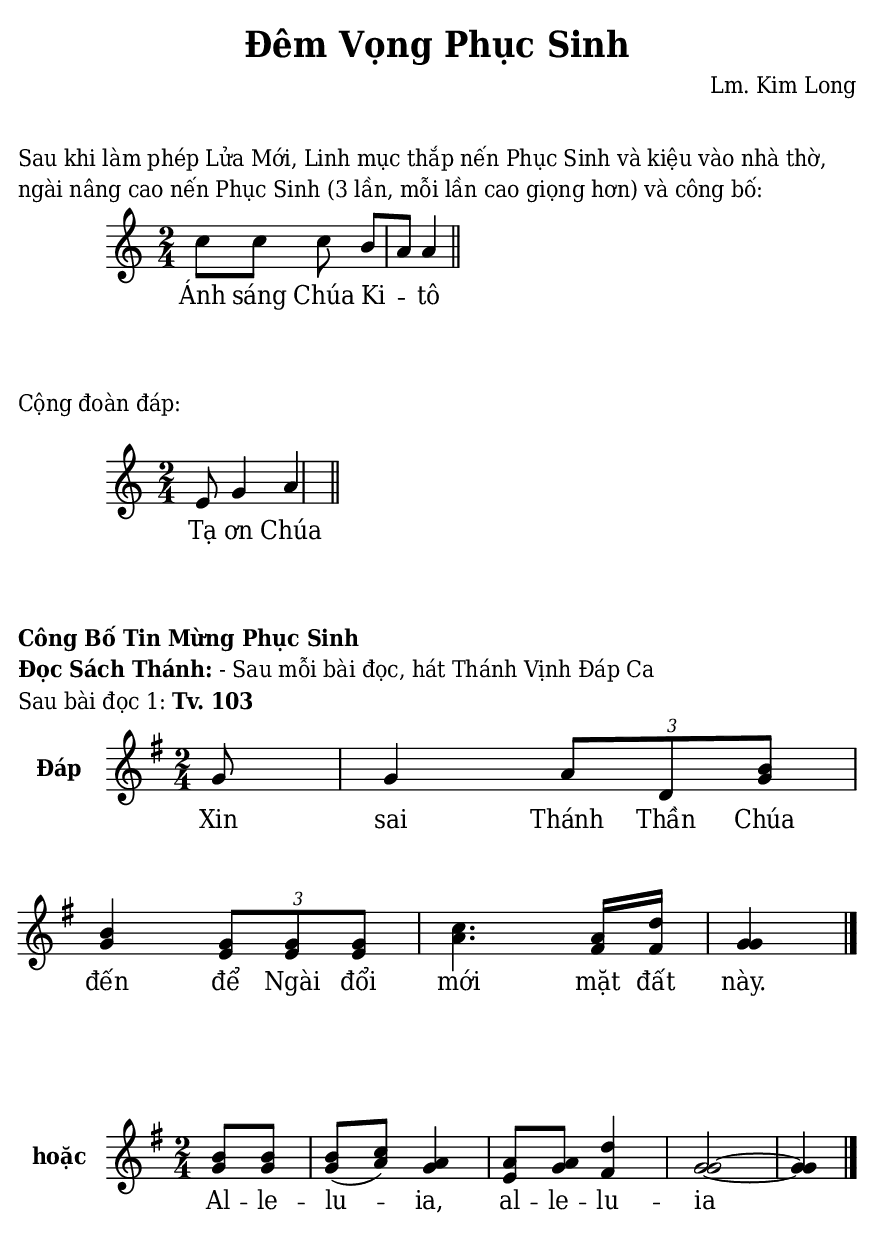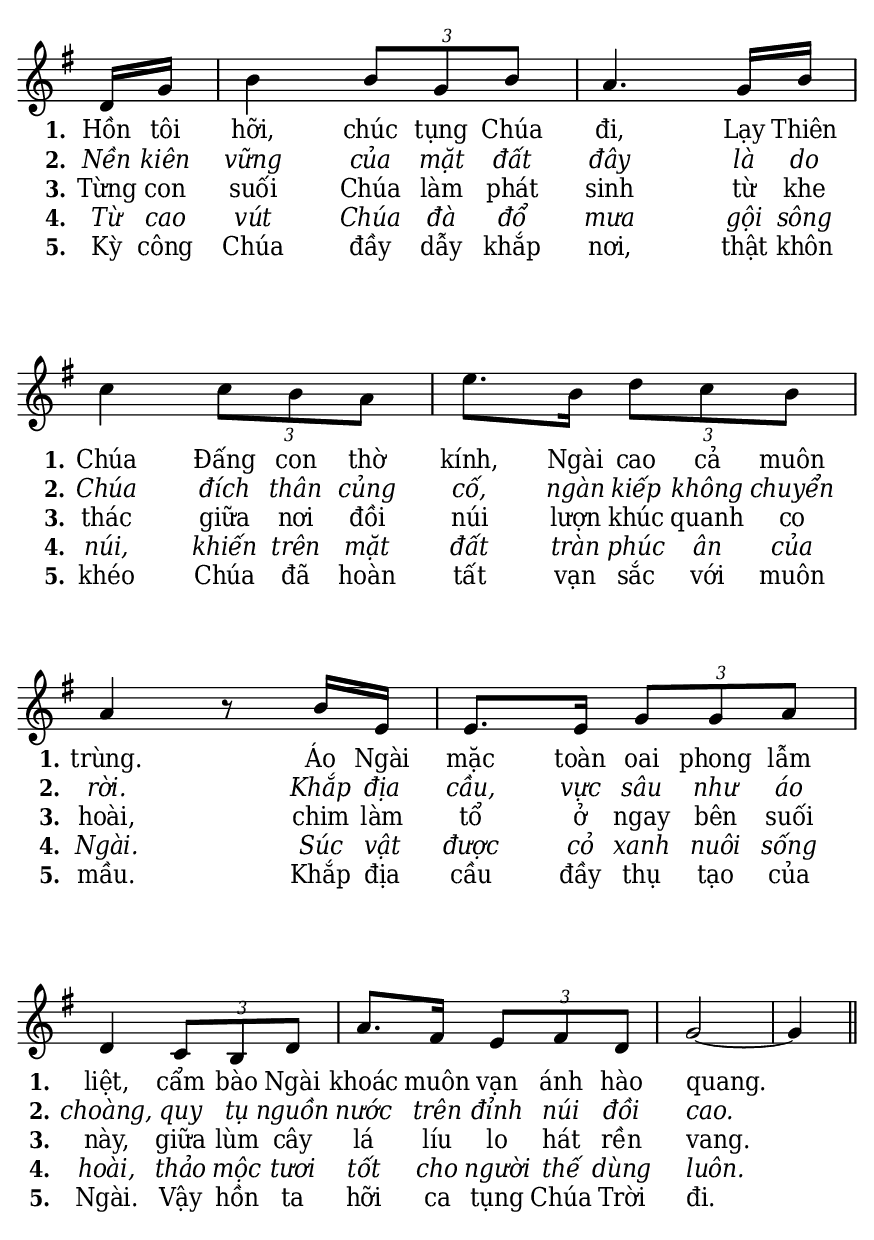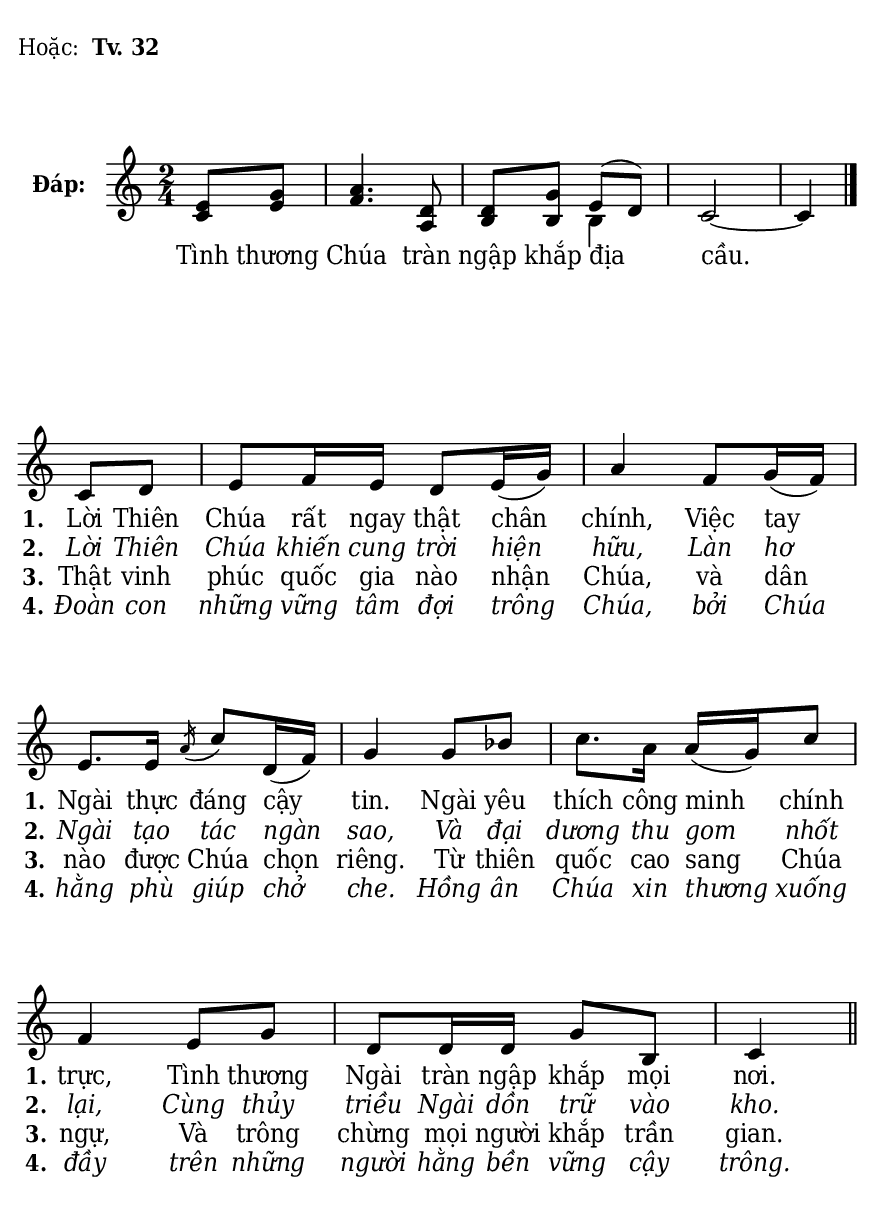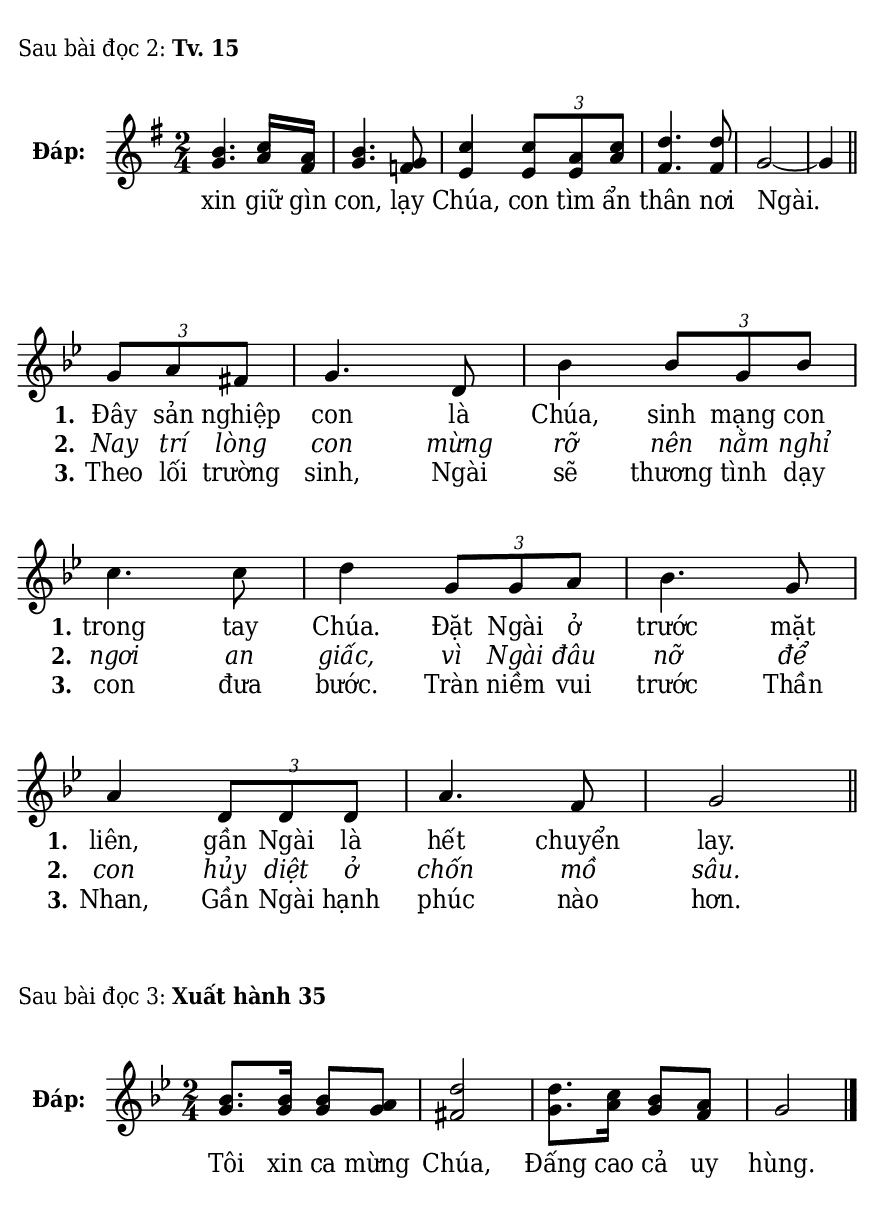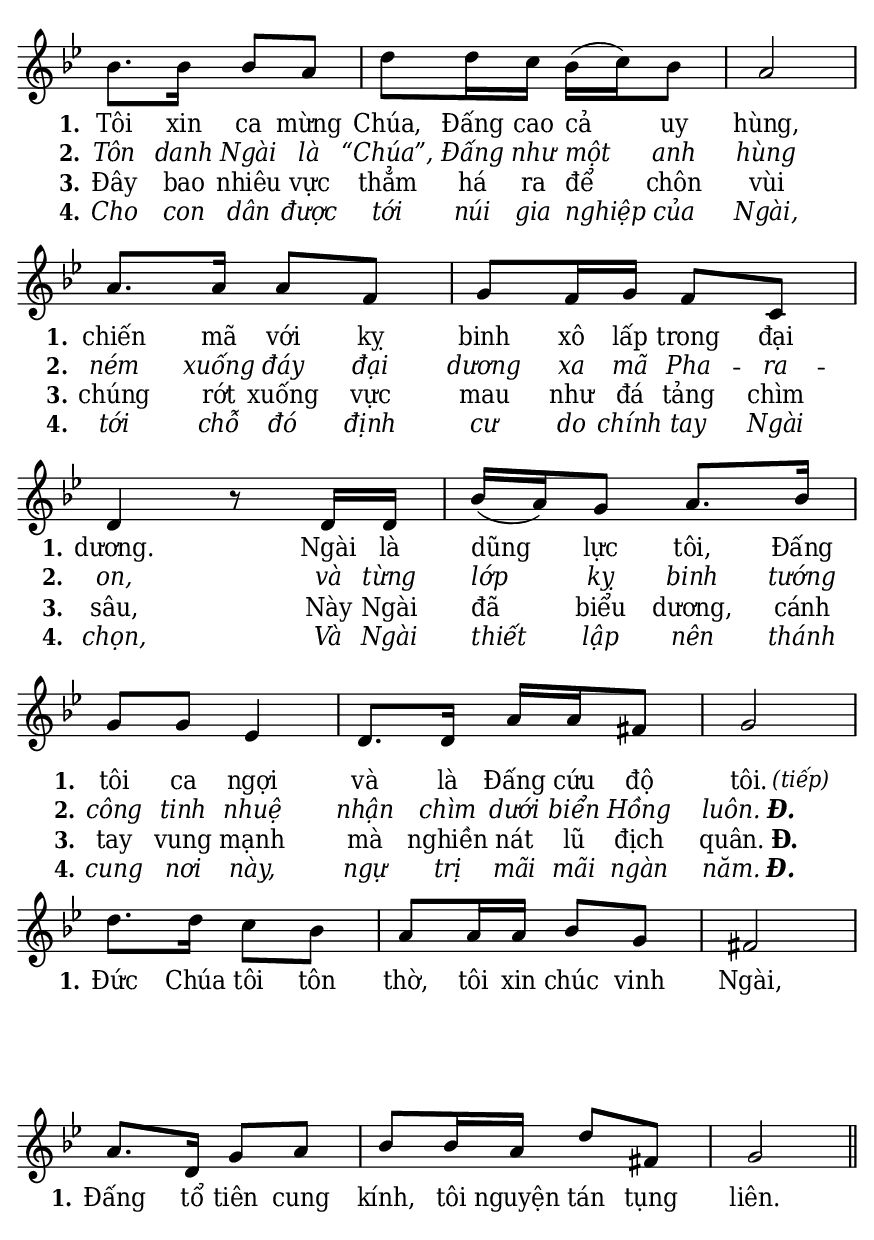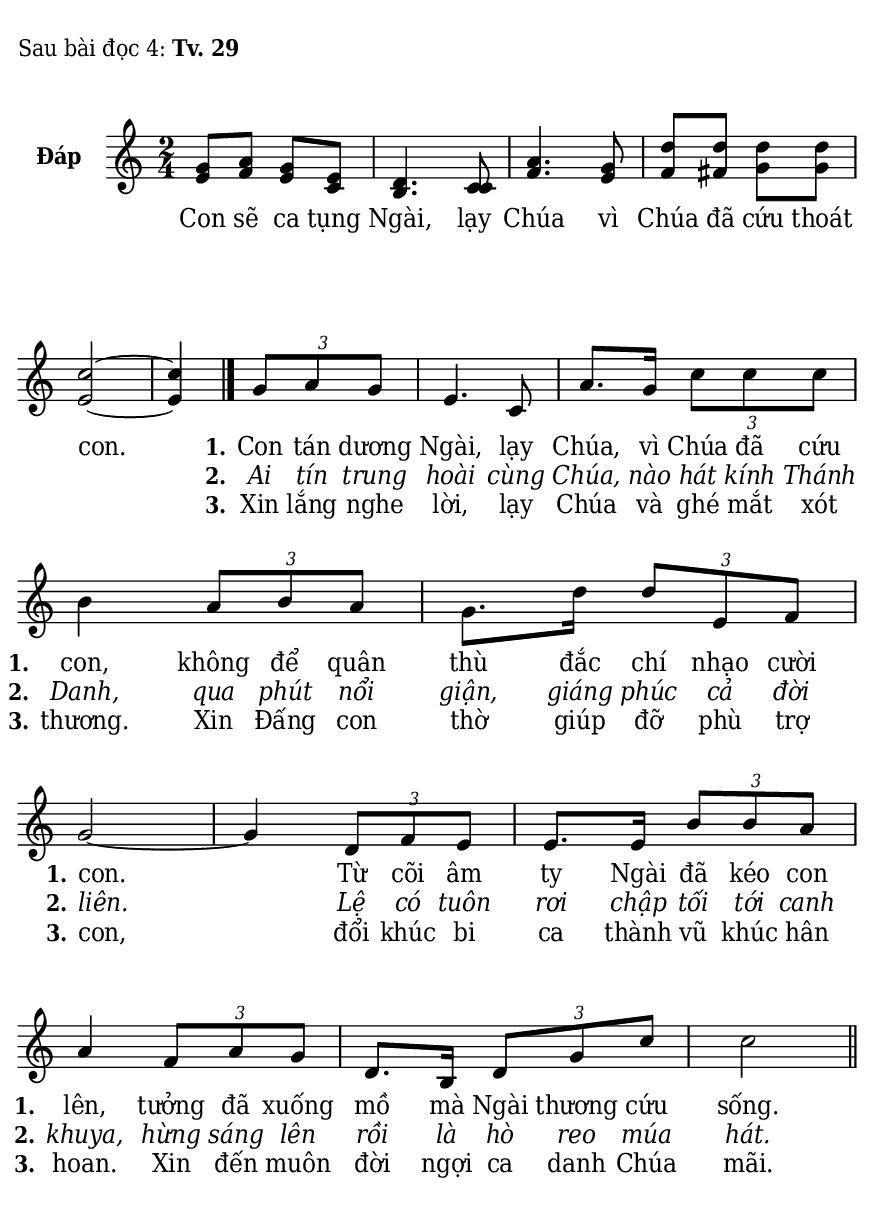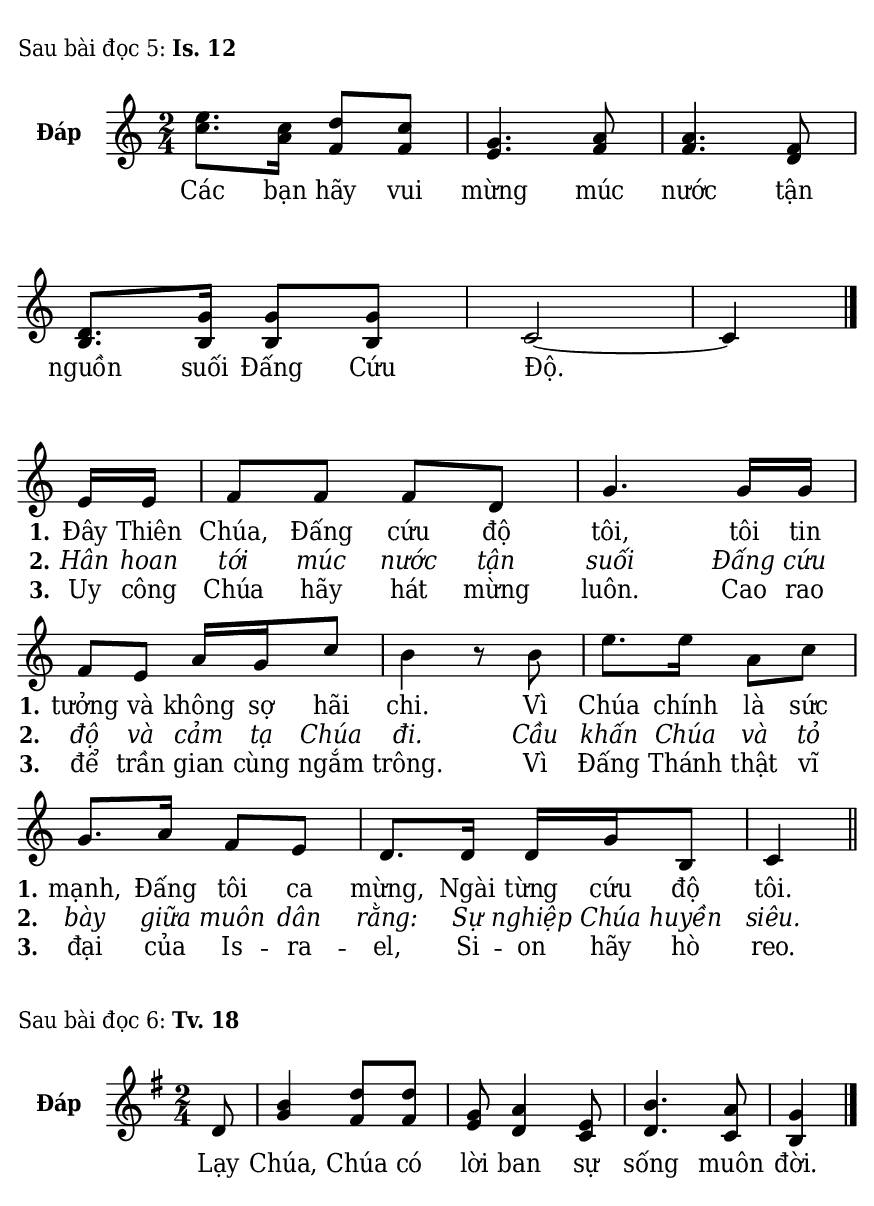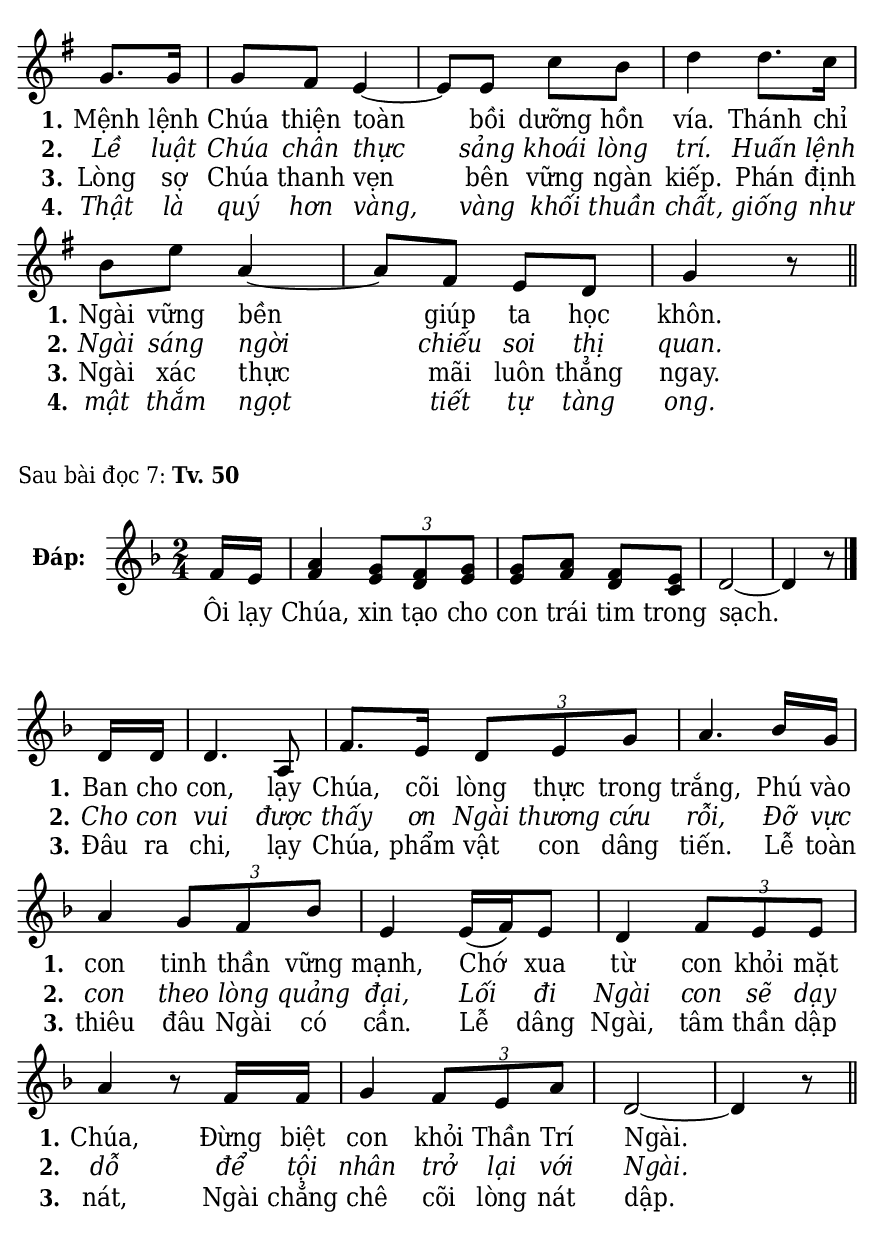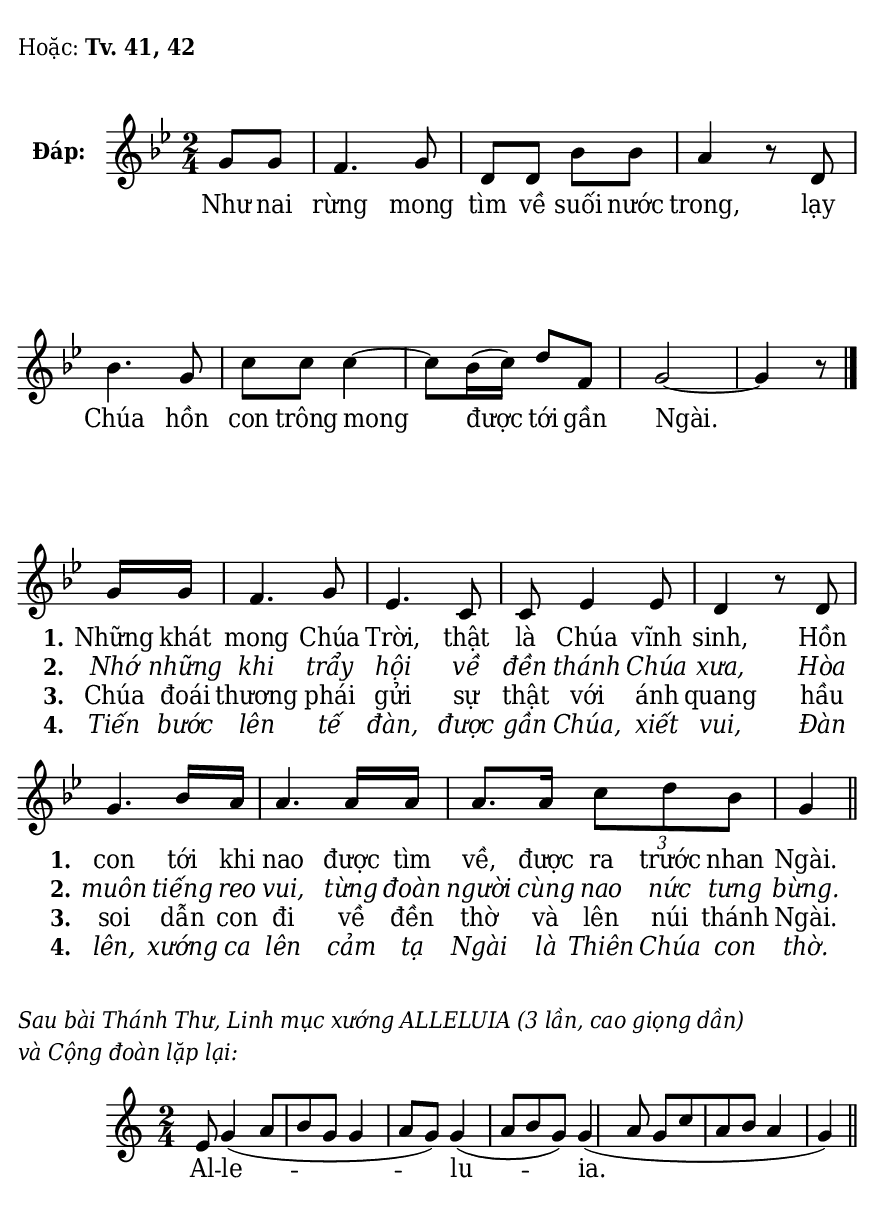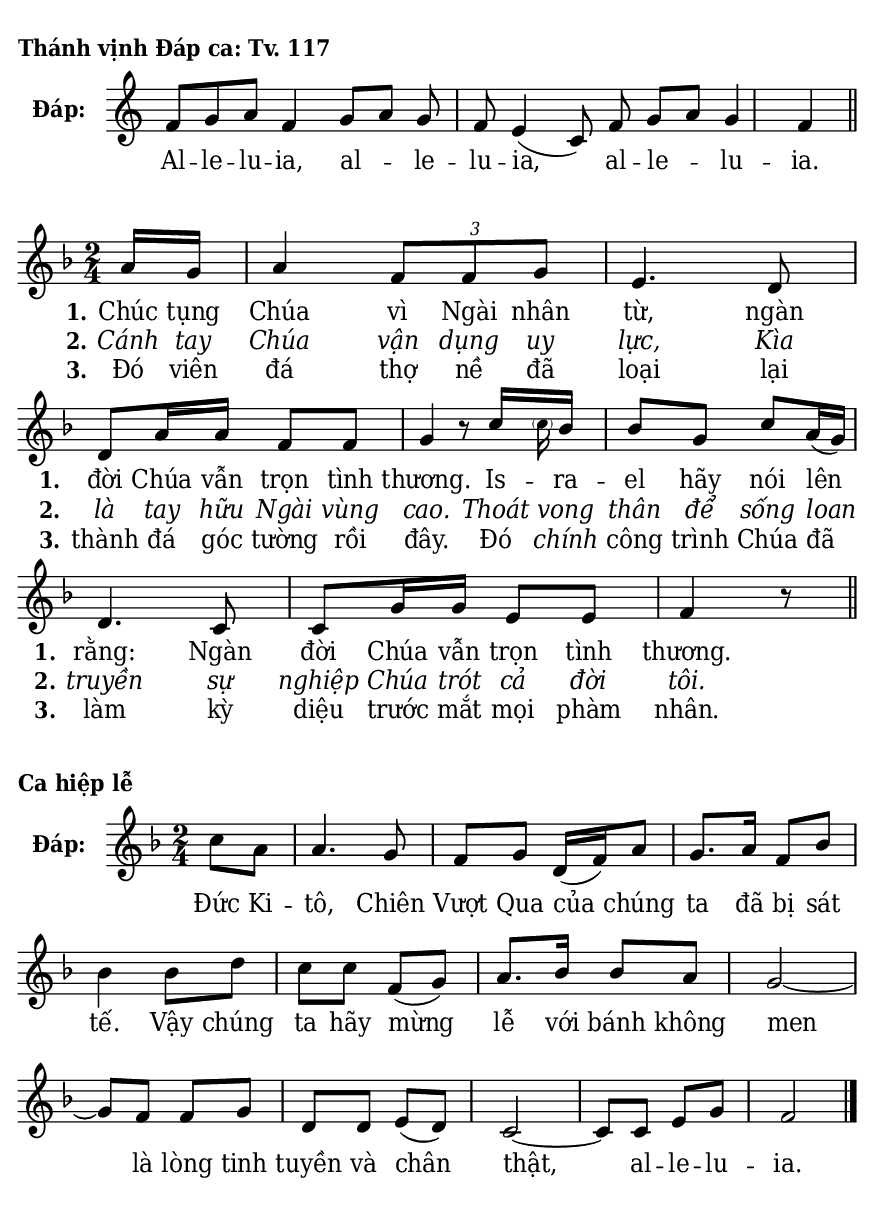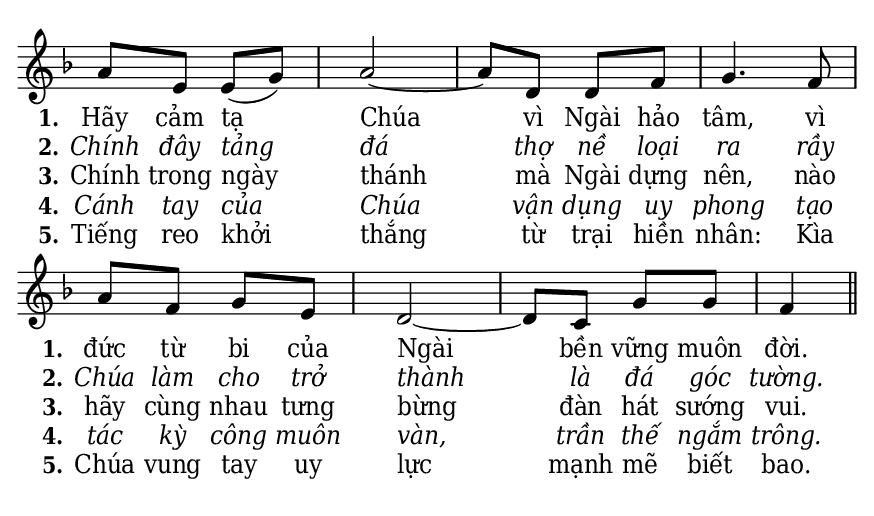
% Cài đặt chung
\version "2.22.1"
\include "english.ly"

\header {
  title = "Đêm Vọng Phục Sinh"
  composer = "Lm. Kim Long"
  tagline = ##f
}

% mã nguồn cho những chức năng chưa hỗ trợ trong phiên bản lilypond hiện tại
% cung cấp bởi cộng đồng lilypond khi gửi email đến lilypond-user@gnu.org
% in số phiên khúc trên mỗi dòng
#(define (add-grob-definition grob-name grob-entry)
     (set! all-grob-descriptions
           (cons ((@@ (lily) completize-grob-entry)
                  (cons grob-name grob-entry))
                 all-grob-descriptions)))

#(add-grob-definition
    'StanzaNumberSpanner
    `((direction . ,LEFT)
      (font-series . bold)
      (padding . 1.0)
      (side-axis . ,X)
      (stencil . ,ly:text-interface::print)
      (X-offset . ,ly:side-position-interface::x-aligned-side)
      (Y-extent . ,grob::always-Y-extent-from-stencil)
      (meta . ((class . Spanner)
               (interfaces . (font-interface
                              side-position-interface
                              stanza-number-interface
                              text-interface))))))

\layout {
    \context {
      \Global
      \grobdescriptions #all-grob-descriptions
    }
    \context {
      \Score
      \remove Stanza_number_align_engraver
      \consists
        #(lambda (context)
           (let ((texts '())
                 (syllables '()))
             (make-engraver
              (acknowledgers
               ((stanza-number-interface engraver grob source-engraver)
                  (set! texts (cons grob texts)))
               ((lyric-syllable-interface engraver grob source-engraver)
                  (set! syllables (cons grob syllables))))
              ((stop-translation-timestep engraver)
                 (for-each
                  (lambda (text)
                    (for-each
                     (lambda (syllable)
                       (ly:pointer-group-interface::add-grob
                        text
                        'side-support-elements
                        syllable))
                     syllables))
                  texts)
                 (set! syllables '())))))
    }
    \context {
      \Lyrics
      \remove Stanza_number_engraver
      \consists
        #(lambda (context)
           (let ((text #f)
                 (last-stanza #f))
             (make-engraver
              ((process-music engraver)
                 (let ((stanza (ly:context-property context 'stanza #f)))
                   (if (and stanza (not (equal? stanza last-stanza)))
                       (let ((column (ly:context-property context
'currentCommandColumn)))
                         (set! last-stanza stanza)
                         (if text
                             (ly:spanner-set-bound! text RIGHT column))
                         (set! text (ly:engraver-make-grob engraver
'StanzaNumberSpanner '()))
                         (ly:grob-set-property! text 'text stanza)
                         (ly:spanner-set-bound! text LEFT column)))))
              ((finalize engraver)
                 (if text
                     (let ((column (ly:context-property context
'currentCommandColumn)))
                       (ly:spanner-set-bound! text RIGHT column)))))))
      \override StanzaNumberSpanner.horizon-padding = 10000
    }
}

stanzaReminderOff =
  \temporary \override StanzaNumberSpanner.after-line-breaking =
     #(lambda (grob)
        ;; Can be replaced with (not (first-broken-spanner? grob)) in 2.23.
        (if (let ((siblings (ly:spanner-broken-into (ly:grob-original grob))))
              (and (pair? siblings)
                   (not (eq? grob (car siblings)))))
            (ly:grob-suicide! grob)))

stanzaReminderOn = \undo \stanzaReminderOff
% kết thúc mã nguồn

% Nhạc
nhacMauMot = \relative c'' {
  \key c \major
  \time 2/4
  c8 c c b \hide ([a]) a4 \bar "||"
}

nhacMauHai = \relative c' {
  \key c \major
  \time 2/4
  e8 g4 a \bar "||"
}

nhacMauBa = \relative c'' {
  \key g \major
  \time 2/4
  \partial 8 g8 |
  g4 \tuplet 3/2 { a8 d, <b' g> } |
  <<
    {
      b4 \tuplet 3/2 { g8 g g } |
      c4. a16 d |
      g,4 \bar "|."
    }
    {
      g4 \tuplet 3/2 { e8 e e } |
      a4. fs16 fs |
      g4
    }
  >>
}

nhacMauBon = \relative c'' {
  \key g \major
  \time 2/4
  <<
    {
      \partial 4 b8 b |
      b (c) a4 |
      a8 a d4 |
      g,2 ~ |
      g4 \bar "|."
    }
    {
      g8 g |
      g (a) g4 |
      e8 g fs4 |
      g2 ~ |
      g4
    }
  >>
  \break
  
  \partial 8 d16 g |
  b4 \tuplet 3/2 { b8 g b } |
  a4. g16 b |
  c4 \tuplet 3/2 { c8 b a } |
  e'8. b16 \tuplet 3/2 { d8 c b } |
  a4 r8 b16 e, |
  e8. e16 \tuplet 3/2 { g8 g a } |
  d,4 \tuplet 3/2 { c8 b d } |
  a'8. fs16 \tuplet 3/2 { e8 fs d } |
  g2 ~ |
  g4 \bar "||"
}

nhacMauNam = \relative c' {
  \key c \major
  \time 2/4
  \partial 4
  <<
    {
      e8 g |
      a4. d,8 |
      d g
    }
    {
      c,8 e |
      f4. a,8 |
      b b
    }
  >>
  <<
    {
      \voiceOne
      e (d)
    }
    \new Voice = "splitpart" {
      \voiceTwo
      b4
    }
  >>
  \oneVoice
  c2 ~ |
  c4 \bar "|." \break
  
  c8 d |
  e f16 e d8 e16 (g) |
  a4 f8 g16 (f) |
  e8. e16 \slashedGrace { a16 ( } c8) d,16 (f) |
  g4 g8 bf |
  c8. a16 a (g) c8 |
  f,4 e8 g |
  d d16 d g8 b, |
  c4 \bar "||"
}

nhacMauSau = \relative c'' {
  \key g \major
  \time 2/4
  <<
    {
      b4. c16 a |
      b4. g8 |
      c4 \tuplet 3/2 { c8 a c } |
      d4. d8 |
    }
    {
      g,4. a16 fs |
      g4. f!8 |
      e4 \tuplet 3/2 { e8 e a } |
      fs4. fs8 |
    }
  >>
  g2 ~ |
  \partial 4 g4 \bar "||" \break
  
  \set Staff.explicitKeySignatureVisibility = #end-of-line-invisible
  \set Staff.printKeyCancellation = ##f
  \key bf \major
  \partial 4 \tuplet 3/2 { g8 a fs } |
  g4. d8 |
  bf'4 \tuplet 3/2 { bf8 g bf } |
  c4. c8 |
  d4 \tuplet 3/2 { g,8 g a } |
  bf4. g8 |
  a4 \tuplet 3/2 { d,8 d d } |
  a'4. f8 |
  g2 \bar "||"
}

nhacMauBay = \relative c'' {
  \key bf \major
  \time 2/4
  <<
    {
      bf8. bf16 bf8 a |
      d2 |
      d8. c16 bf8 a |
    }
    {
      g8. g16 g8 g |
      fs2 |
      g8. a16 g8 f |
    }
  >>
  g2 \bar "|." \break
  
  bf8. bf16 bf8 a |
  d d16 c bf (c) bf8 |
  a2 |
  a8. a16 a8 f |
  g f16 g f8 c |
  d4 r8 d16 d |
  bf' (a) g8 a8. bf16 |
  g8 g ef4 |
  d8. d16 a' a fs8 |
  <> \tweak extra-offset #'(3 . -2.6) _\markup { \italic "(tiếp)" }
  g2
  d'8. d16 c8 bf |
  a a16 a bf8 g |
  fs2 |
  a8. d,16 g8 a |
  bf bf16 a d8 fs, |
  g2 \bar "||"
}

nhacMauTam = \relative c'' {
  \key c \major
  \time 2/4
  <<
    {
      g8 a g e |
      d4. c8 |
      a'4. g8 |
      d' d d d |
      c2 ~ |
      c4 \bar "|."
    }
    {
      e,8 f e c |
      b4. c8 |
      f4. e8 |
      f fs g g |
      e2 ~ |
      e4
    }
  >>
  \tuplet 3/2 { g8 a g } |
  e4. c8 |
  a'8. g16 \tuplet 3/2 { c8 c c } |
  b4 \tuplet 3/2 { a8 b a } |
  g8. d'16 \tuplet 3/2 { d8 e, f } | \break
  g2 ~ |
  g4 \tuplet 3/2 { d8 f e } |
  e8. e16 \tuplet 3/2 { b'8 b a } |
  a4 \tuplet 3/2 { f8 a g } |
  d8. b16 \tuplet 3/2 { d8 g c } |
  c2 \bar "||"
}

nhacMauChin = \relative c'' {
  \key c \major
  \time 2/4
  <<
    {
      e8. c16 d8 c |
      g4. a8 |
      a4. f8 |
      d8. g16 g8 g
    }
    {
      c8. a16 f8 f |
      e4. f8 |
      f4. d8 |
      b8. b16 b8 b
    }
  >>
  c2 ~ |
  \partial 4. c4 \bar "|."
  
  e16 e |
  f8 f f d |
  g4. g16 g |
  f8 e a16 g c8 |
  b4 r8 b |
  e8. e16 a,8 c |
  g8. a16 f8 e |
  d8. d16 d g b,8 |
  c4 \bar "||"
}

nhacMauMuoi = \relative c' {
  \key g \major
  \time 2/4
  \partial 8 d8 |
  <<
    {
      b'4 d8 d |
      g, a4 e8 |
      b'4. a8 |
      g4 \bar "|." \break
    }
    {
      g4 fs8 fs |
      e d4 c8 |
      d4. c8 |
      b4
    }
  >>
  g'8. g16 |
  g8 fs e4 ~ |
  e8 e c' b |
  d4 d8. c16 |
  b8 e a,4 ~ |
  a8 fs e d |
  g4 r8 \bar "||"
}

nhacMauMuoiMot = \relative c' {
  \key f \major
  \time 2/4
  \partial 8 f16 e |
  <<
    {
      a4 \tuplet 3/2 { g8 f g } |
      g8 a f e
    }
    {
      f4 \tuplet 3/2 { e8 d e } |
      e f d c
    }
  >>
  d2 ~ |
  d4 r8 \bar "|."
  
  d16 d |
  d4. a8 |
  f'8. e16 \tuplet 3/2 { d8 e g } |
  a4. bf16 g |
  a4 \tuplet 3/2 { g8 f bf } |
  e,4 e16 (f) e8 |
  d4 \tuplet 3/2 { f8 e e } |
  a4 r8 f16 f |
  g4 \tuplet 3/2 { f8 e a }  |
  d,2 ~ |
  d4 r8 \bar "||"
}

nhacMauMuoiHai = \relative c'' {
  \key bf \major
  \time 2/4
  \partial 4 g8 g |
  f4. g8 |
  d d bf' bf |
  a4 r8 d, |
  bf'4. g8 |
  c c c4 ~ |
  c8 bf16 (c) d8 f, |
  g2 ~ |
  g4 r8 \bar "|." \break
  
  g16 g |
  f4. g8 |
  ef4. c8 |
  c ef4 ef8 |
  d4 r8 d |
  g4. bf16 a |
  a4. a16 a |
  a8. a16 \tuplet 3/2 { c8 d bf } |
  g4 \bar "||"
}

nhacMauMuoiBa = \relative c' {
  \key c \major
  \time 2/4
  e8 g4 ( a8 [b g] g4 a8 [g])
  g4 (a8 [b g])
  g4 (a8 g [c a b] a4 g) \bar "||"
}

nhacMauMuoiBon = \relative c' {
  f8 g a f4 g8 \hide ([a]) g f e4 (c8) f g \hide ([a]) g4 f \bar "||"
}

nhacMauMuoiLam = \relative c'' {
  \key f \major
  \time 2/4
  \partial 8 a16 g |
  a4 \tuplet 3/2 { f8 f g } |
  e4. d8 |
  d a'16 a f8 f |
  g4 r8 \once \stemUp c16
  <<
    {
      \voiceOne
       bf16
    }
    \new Voice = "splitpart" {
      \voiceTwo
      \once \override NoteColumn.force-hshift = #-1.6
      \tweak font-size #-2
      \parenthesize
      c16
    }
  >>
  \oneVoice
  \stemNeutral
  bf8 g c a16 (g) |
  d4. c8 |
  c g'16 g e8 e |
  f4 r8 \bar "||"
}

nhacMauMuoiSau = \relative c'' {
  \key f \major
  \time 2/4
  \partial 4 c8 a |
  a4. g8 |
  f g d16 (f) a8 |
  g8. a16 f8 bf |
  bf4 bf8 d |
  c c f, (g) |
  a8. bf16 bf8 a |
  g2 ~ |
  g8 f f g |
  d d e (d) |
  c2 ~ |
  c8 c e g |
  f2 \bar "|." \pageBreak
  
  a8 e e (g) |
  a2 ~ |
  a8 d, d f |
  g4. f8 |
  a f g e |
  d2 ~ |
  d8 c g' g |
  f4 \bar "||"
}

% Lời
loiMauMot = \lyricmode {
  Ánh sáng Chúa Ki -- tô
}

loiMauHai = \lyricmode {
  Tạ ơn Chúa
}

loiMauBa = \lyricmode {
  Xin sai Thánh Thần Chúa đến để Ngài đổi mới mặt đất này.
}

loiMauBon = \lyricmode {
  Al -- le -- lu -- ia,
  al -- le -- lu -- ia
  <<
    {
      \set stanza = "1."
      Hồn tôi hỡi, chúc tụng Chúa đi,
      Lạy Thiên Chúa Đấng con thờ kính,
      Ngài cao cả muôn trùng.
      Áo Ngài mặc toàn oai phong lẫm liệt,
      cẩm bào Ngài khoác muôn vạn ánh hào quang.
    }
    \new Lyrics {
      \set associatedVoice = "beSop"
      \set stanza = "2."
      \override Lyrics.LyricText.font-shape = #'italic
      Nền kiên vững của mặt đất đây là do Chúa đích thân củng cố,
      ngàn kiếp không chuyển rời.
      Khắp địa cầu, vực sâu như áo choàng,
      quy tụ nguồn nước trên đỉnh núi đồi cao.
    }
    \new Lyrics {
      \set associatedVoice = "beSop"
      \set stanza = "3."
      Từng con suối Chúa làm phát sinh từ khe thác
      giữa nơi đồi núi lượn khúc quanh co hoài,
      chim làm tổ ở ngay bên suối này,
      giữa lùm cây lá líu lo hát rền vang.
    }
    \new Lyrics {
      \set associatedVoice = "beSop"
      \set stanza = "4."
      \override Lyrics.LyricText.font-shape = #'italic
      Từ cao vút Chúa đà đổ mưa gội sông núi,
      khiến trên mặt đất tràn phúc ân của Ngài.
      Súc vật được cỏ xanh nuôi sống hoài,
      thảo mộc tươi tốt cho người thế dùng luôn.
    }
    \new Lyrics {
      \set associatedVoice = "beSop"
      \set stanza = "5."
      Kỳ công Chúa đầy dẫy khắp nơi,
      thật khôn khéo Chúa đã hoàn tất vạn sắc với muôn mầu.
      Khắp địa cầu đầy thụ tạo của Ngài.
      Vậy hồn ta hỡi ca tụng Chúa Trời đi.
    }
  >>
}

loiMauNam = \lyricmode {
  Tình thương Chúa tràn ngập khắp địa cầu.
  <<
    {
      \set stanza = "1."
      Lời Thiên Chúa rất ngay thật chân chính,
      Việc tay Ngài thực đáng cậy tin.
      Ngài yêu thích công minh chính trực,
      Tình thương Ngài tràn ngập khắp mọi nơi.
    }
    \new Lyrics {
      \set associatedVoice = "beSop"
      \set stanza = "2."
      \override Lyrics.LyricText.font-shape = #'italic
      Lời Thiên Chúa khiến cung trời hiện hữu,
      Làn hơ Ngài tạo tác ngàn sao,
      Và đại dương thu gom nhốt lại,
      Cùng thủy triều Ngài dồn trữ vào kho.
    }
    \new Lyrics {
      \set associatedVoice = "beSop"
      \set stanza = "3."
      Thật vinh phúc quốc gia nào nhận Chúa, 
      và dân nào được Chúa chọn riêng.
      Từ thiên quốc cao sang Chúa ngự,
      Và trông chừng mọi người khắp trần gian.
    }
    \new Lyrics {
      \set associatedVoice = "beSop"
      \set stanza = "4."
      \override Lyrics.LyricText.font-shape = #'italic
      Đoàn con những vững tâm đợi trông Chúa,
      bởi Chúa hằng phù giúp chở che.
      Hồng ân Chúa xin thương xuống đầy
      trên những người hằng bền vững cậy trông.
    }
  >>
}

loiMauSau = \lyricmode {
  xin giữ gìn con, lạy Chúa, con tìm ẩn thân nơi Ngài.
  <<
    {
      \set stanza = "1."
      Đây sản nghiệp con là Chúa,
      sinh mạng con trong tay Chúa.
      Đặt Ngài ở trước mặt liên,
      gần Ngài là hết chuyển lay.
    }
    \new Lyrics {
      \set associatedVoice = "beSop"
      \set stanza = "2."
      \override Lyrics.LyricText.font-shape = #'italic
      Nay trí lòng con mừng rỡ nên nằm nghỉ ngơi an giấc,
      vì Ngài đâu nỡ để con hủy diệt ở chốn mồ sâu.
    }
    \new Lyrics {
      \set associatedVoice = "beSop"
      \set stanza = "3."
      Theo lối trường sinh, Ngài sẽ thương tình dạy con đưa bước.
      Tràn niềm vui trước Thần Nhan,
      Gần Ngài hạnh phúc nào hơn.
    }
  >>
}

loiMauBay = \lyricmode {
  Tôi xin ca mừng Chúa, Đấng cao cả uy hùng.
  <<
    {
      \set stanza = "1."
      Tôi xin ca mừng Chúa,
      Đấng cao cả uy hùng,
      chiến mã với kỵ binh xô lấp trong đại dương.
      Ngài là dũng lực tôi,
      Đấng tôi ca ngợi và là Đấng cứu độ tôi.
    }
    \new Lyrics {
      \set associatedVoice = "beSop"
      \set stanza = "2."
      \override Lyrics.LyricText.font-shape = #'italic
      Tôn danh Ngài là “Chúa”,
      Đấng như một anh hùng
      ném xuống đáy đại dương xa mã Pha -- ra -- on,
      và từng lớp kỵ binh tướng công tinh nhuệ
      nhận chìm dưới biển Hồng
      \markup { "luôn." \bold "Đ." }
    }
    \new Lyrics {
      \set associatedVoice = "beSop"
      \set stanza = "3."
      Đây bao nhiêu vực thẳm há ra để chôn vùi
      chúng rớt xuống vực mau như đá tảng chìm sâu,
      Này Ngài đã biểu dương,
      cánh tay vung mạnh mà nghiền nát lũ địch
      \markup { "quân." \bold "Đ." }
    }
    \new Lyrics {
      \set associatedVoice = "beSop"
      \set stanza = "4."
      \override Lyrics.LyricText.font-shape = #'italic
      Cho con dân được tới núi gia nghiệp của Ngài,
      tới chỗ đó định cư do chính tay Ngài chọn,
      Và Ngài thiết lập nên thánh cung nơi này,
      ngự trị mãi mãi ngàn
      \markup { "năm." \bold "Đ." }
    }
  >>
  \stanzaReminderOff
  Đức Chúa tôi tôn thờ, tôi xin chúc vinh Ngài,
  Đấng tổ tiên cung kính,
  tôi nguyện tán tụng liên.
}

loiMauTam = \lyricmode {
  Con sẽ ca tụng Ngài, lạy Chúa vì Chúa đã cứu thoát con.
  <<
    {
      \set stanza = "1."
      Con tán dương Ngài, lạy Chúa, vì Chúa đã cứu con,
      không để quân thù đắc chí nhạo cười con.
      Từ cõi âm ty Ngài đã kéo con lên,
      tưởng đã xuống mồ mà Ngài thương cứu sống.
    }
    \new Lyrics {
      \set associatedVoice = "beSop"
      \set stanza = "2."
      \override Lyrics.LyricText.font-shape = #'italic
      Ai tín trung hoài cùng Chúa, nào hát kính Thánh Danh,
      qua phút nổi giận, giáng phúc cả đời liên.
      Lệ có tuôn rơi chập tối tới canh khuya,
      hừng sáng lên rồi là hò reo múa hát.
    }
    \new Lyrics {
      \set associatedVoice = "beSop"
      \set stanza = "3."
      Xin lắng nghe lời, lạy Chúa và ghé mắt xót thương.
      Xin Đấng con thờ giúp đỡ phù trợ con,
      đổi khúc bi ca thành vũ khúc hân hoan.
      Xin đến muôn đời ngợi ca danh Chúa mãi.
    }
  >>
}

loiMauChin = \lyricmode {
  Các bạn hãy vui mừng múc nước tận nguồn suối Đấng Cứu Độ.
  <<
    {
      \set stanza = "1."
      Đây Thiên Chúa, Đấng cứu độ tôi,
      tôi tin tưởng và không sợ hãi chi.
      Vì Chúa chính là sức mạnh, Đấng tôi ca mừng,
      Ngài từng cứu độ tôi.
    }
    \new Lyrics {
      \set associatedVoice = "beSop"
      \set stanza = "2."
      \override Lyrics.LyricText.font-shape = #'italic
      Hân hoan tới múc nước tận suối Đấng cứu độ
      và cảm tạ Chúa đi.
      Cầu khấn Chúa và tỏ bày giữa muôn dân rằng:
      Sự nghiệp Chúa huyền siêu.
    }
    \new Lyrics {
      \set associatedVoice = "beSop"
      \set stanza = "3."
      Uy công Chúa hãy hát mừng luôn.
      Cao rao để trần gian cùng ngắm trông.
      Vì Đấng Thánh thật vĩ đại của Is -- ra -- el,
      Si -- on hãy hò reo.
    }
  >>
}

loiMauMuoi = \lyricmode {
  Lạy Chúa, Chúa có lời ban sự sống muôn đời.
  <<
    {
      \set stanza = "1."
      Mệnh lệnh Chúa thiện toàn bồi dưỡng hồn vía.
      Thánh chỉ Ngài vững bền giúp ta học khôn.
    }
    \new Lyrics {
      \set associatedVoice = "beSop"
      \set stanza = "2."
      \override Lyrics.LyricText.font-shape = #'italic
      Lề luật Chúa chân thực sảng khoái lòng trí.
      Huấn lệnh Ngài sáng ngời chiếu soi thị quan.
    }
    \new Lyrics {
      \set associatedVoice = "beSop"
      \set stanza = "3."
      Lòng sợ Chúa thanh vẹn bên vững ngàn kiếp.
      Phán định Ngài xác thực mãi luôn thẳng ngay.
    }
    \new Lyrics {
      \set associatedVoice = "beSop"
      \set stanza = "4."
      \override Lyrics.LyricText.font-shape = #'italic
      Thật là quý hơn vàng, vàng khối thuần chất,
      giống như mật thắm ngọt tiết tự tàng ong.
    }
  >>
}

loiMauMuoiMot = \lyricmode {
  Ôi lạy Chúa, xin tạo cho con trái tim trong sạch.
  <<
    {
      \set stanza = "1."
      Ban cho con, lạy Chúa, cõi lòng thực trong trắng,
      Phú vào con tinh thần vững mạnh,
      Chớ xua từ con khỏi mặt Chúa,
      Đừng biệt con khỏi Thần Trí Ngài.
    }
    \new Lyrics {
      \set associatedVoice = "beSop"
      \set stanza = "2."
      \override Lyrics.LyricText.font-shape = #'italic
      Cho con vui được thấy ơn Ngài thương cứu rỗi,
      Đỡ vực con theo lòng quảng đại,
      Lối đi Ngài con sẽ dạy dỗ để tội nhân trở lại với Ngài.
    }
    \new Lyrics {
      \set associatedVoice = "beSop"
      \set stanza = "3."
      Đâu ra chi, lạy Chúa, phẩm vật con dâng tiến.
      Lễ toàn thiêu đâu Ngài có cần.
      Lễ dâng Ngài, tâm thần dập nát,
      Ngài chẳng chê cõi lòng nát dập.
    }
  >>
}

loiMauMuoiHai = \lyricmode {
  Như nai rừng mong tìm về suối nước trong,
  lạy Chúa hồn con trông mong được tới gần Ngài.
  <<
    {
      \set stanza = "1."
      Những khát mong Chúa Trời,
      thật là Chúa vĩnh sinh,
      Hồn con tới khi nao được tìm về,
      được ra trước nhan Ngài.
    }
    \new Lyrics {
      \set associatedVoice = "beSop"
      \set stanza = "2."
      \override Lyrics.LyricText.font-shape = #'italic
      Nhớ những khi trẩy hội về đền thánh Chúa xưa,
      Hòa muôn tiếng reo vui,
      từng đoàn người cùng nao nức tưng bừng.
    }
    \new Lyrics {
      \set associatedVoice = "beSop"
      \set stanza = "3."
      Chúa đoái thương phái gửi sự thật với ánh quang
      hầu soi dẫn con đi về đền thờ và lên núi thánh Ngài.
    }
    \new Lyrics {
      \set associatedVoice = "beSop"
      \set stanza = "4."
      \override Lyrics.LyricText.font-shape = #'italic
      Tiến bước lên tế đàn,
      được gần Chúa, xiết vui,
      Đàn lên, xướng ca lên cảm tạ Ngài là Thiên Chúa con thờ.
    }
  >>
}

loiMauMuoiBa = \lyricmode {
  Al -- le -- lu -- ia.
}

loiMauMuoiBon = \lyricmode {
  Al -- le -- lu -- ia, al -- le -- lu -- ia, al -- le -- lu -- ia.
}

loiMauMuoiLam = \lyricmode {
<<
    {
      \set stanza = "1."
      Chúc tụng Chúa vì Ngài nhân từ,
      ngàn đời Chúa vẫn trọn tình thương.
      Is -- ra -- el hãy nói lên rằng:
      Ngàn đời Chúa vẫn trọn tình thương.
    }
    \new Lyrics {
      \set associatedVoice = "beSop"
      \set stanza = "2."
      \override Lyrics.LyricText.font-shape = #'italic
      Cánh tay Chúa vận dụng uy lực,
      Kìa là tay hữu Ngài vùng cao.
      Thoát vong thân để sống loan truyền
      sự nghiệp Chúa trót cả đời tôi.
    }
    \new Lyrics {
      \set associatedVoice = "beSop"
      \set stanza = "3."
      Đó viên đá thợ nề đã loại
      lại thành đá góc tường rồi đây.
      Đó \markup { \italic "chính" } công trình Chúa đã làm
      kỳ diệu trước mắt mọi phàm nhân.
    }
  >>
}

loiMauMuoiSau = \lyricmode {
  Đức Ki -- tô, Chiên Vượt Qua của chúng ta đã bị sát tế.
  Vậy chúng ta hãy mừng lễ với bánh không men
  là lòng tinh tuyền và chân thật,
  al -- le -- lu -- ia.
  <<
    {
      \set stanza = "1."
      Hãy cảm tạ Chúa vì Ngài hảo tâm,
      vì đức từ bi của Ngài bền vững muôn đời.
    }
    \new Lyrics {
      \set associatedVoice = "beSop"
      \set stanza = "2."
      \override Lyrics.LyricText.font-shape = #'italic
      Chính đây tảng đá thợ nề loại ra
      rầy Chúa làm cho trở thành là đá góc tường.
    }
    \new Lyrics {
      \set associatedVoice = "beSop"
      \set stanza = "3."
      Chính trong ngày thánh mà Ngài dựng nên,
      nào hãy cùng nhau tưng bừng đàn hát sướng vui.
    }
    \new Lyrics {
      \set associatedVoice = "beSop"
      \set stanza = "4."
      \override Lyrics.LyricText.font-shape = #'italic
      Cánh tay của Chúa vận dụng uy phong
      tạo tác kỳ công muôn vàn, trần thế ngắm trông.
    }
    \new Lyrics {
      \set associatedVoice = "beSop"
      \set stanza = "5."
      Tiếng reo khởi thắng từ trại hiền nhân:
      Kìa Chúa vung tay uy lực mạnh mẽ biết bao.
    }
  >>
}

% Dàn trang
\paper {
  #(set-paper-size "a5")
  top-margin = 3\mm
  bottom-margin = 3\mm
  left-margin = 3\mm
  right-margin = 3\mm
  indent = #0
  #(define fonts
	 (make-pango-font-tree "Deja Vu Serif Condensed"
	 		       "Deja Vu Serif Condensed"
			       "Deja Vu Serif Condensed"
			       (/ 20 20)))
  print-page-number = ##f
  page-count = 11
}

\markup {
  \vspace #2
  \column {
    \left-align {
      \line {
        "Sau khi làm phép Lửa Mới, Linh mục thắp nến Phục Sinh và kiệu vào nhà thờ,"
      }
      \line {
        "ngài nâng cao nến Phục Sinh (3 lần, mỗi lần cao giọng hơn) và công bố:"
      }
    }
  }
}

\score {
  <<
    \new Staff <<
        \clef treble
        \new Voice = beSop {
          \nhacMauMot
        }
      \new Lyrics \lyricsto beSop \loiMauMot
    >>
  >>
  \layout {
    indent = 15
    \override Lyrics.LyricSpace.minimum-distance = #0.6
    \override Score.BarNumber.break-visibility = ##(#f #f #f)
    \override Score.SpacingSpanner.uniform-stretching = ##t
    \set Score.defaultBarType = ""
    \set Score.barAlways = ##t
    ragged-last = ##t
  }
}

\markup {
  "Cộng đoàn đáp:"
}

\score {
  <<
    \new Staff <<
        \clef treble
        \new Voice = beSop {
          \nhacMauHai
        }
      \new Lyrics \lyricsto beSop \loiMauHai
    >>
  >>
  \layout {
    indent = 15
    \override Lyrics.LyricSpace.minimum-distance = #0.7
    \override Score.BarNumber.break-visibility = ##(#f #f #f)
    \override Score.SpacingSpanner.uniform-stretching = ##t
    \override LyricHyphen.minimum-distance = #1.5
    \set Score.defaultBarType = ""
    \set Score.barAlways = ##t
    ragged-last = ##t
  }
}

\markup {
  \vspace #2
  \column {
    \left-align {
      \line {
        \bold "Công Bố Tin Mừng Phục Sinh"
      }
      \line {
        \bold "Đọc Sách Thánh:" \normal-text "- Sau mỗi bài đọc, hát Thánh Vịnh Đáp Ca"
      }
      \line {
        "Sau bài đọc 1:" \bold "Tv. 103"
      }
    }
  }
}

\score {
  <<
    \new Staff \with {
      instrumentName = \markup { \bold "Đáp" }} <<
        \clef treble
        \new Voice = beSop {
          \nhacMauBa
        }
      \new Lyrics \lyricsto beSop \loiMauBa
    >>
  >>
  \layout {
    indent = 15
    \override Lyrics.LyricSpace.minimum-distance = #0.7
    \override Score.BarNumber.break-visibility = ##(#f #f #f)
    \override Score.SpacingSpanner.uniform-stretching = ##t
    \override LyricHyphen.minimum-distance = #1.5
    ragged-last = ##f
  }
}

\score {
  <<
    \new Staff \with {
      instrumentName = \markup { \bold "hoặc" }} <<
        \clef treble
        \new Voice = beSop {
          \nhacMauBon
        }
      \new Lyrics \lyricsto beSop \loiMauBon
    >>
  >>
  \layout {
    indent = 15
    \override Lyrics.LyricSpace.minimum-distance = #0.6
    \override Score.BarNumber.break-visibility = ##(#f #f #f)
    \override Score.SpacingSpanner.uniform-stretching = ##t
    ragged-last = ##f
  }
}

\pageBreak

\markup {
  \vspace #2
  "Hoặc: " \bold "Tv. 32"
}

\score {
  <<
    \new Staff \with {
      instrumentName = \markup { \bold "Đáp:" }} <<
        \clef treble
        \new Voice = beSop {
          \nhacMauNam
        }
      \new Lyrics \lyricsto beSop \loiMauNam
    >>
  >>
  \layout {
    indent = 15
    \override Lyrics.LyricSpace.minimum-distance = #0.7
    \override LyricHyphen.minimum-distance = #1
    \override Score.BarNumber.break-visibility = ##(#f #f #f)
    \override Score.SpacingSpanner.uniform-stretching = ##t
    ragged-last = ##f
  }
}

\pageBreak

\markup {
  \vspace #2
  "Sau bài đọc 2:" \bold "Tv. 15"
}

\score {
  <<
    \new Staff \with {
      instrumentName = \markup { \bold "Đáp:" }} <<
        \clef treble
        \new Voice = beSop {
          \nhacMauSau
        }
      \new Lyrics \lyricsto beSop \loiMauSau
    >>
  >>
  \layout {
    indent = 15
    \override Lyrics.LyricSpace.minimum-distance = #0.7
    \override Score.BarNumber.break-visibility = ##(#f #f #f)
    \override Score.SpacingSpanner.uniform-stretching = ##t
    ragged-last = ##f
  }
}

%\pageBreak

\markup {
  \vspace #2
  "Sau bài đọc 3:" \bold "Xuất hành 35"
}

\score {
  <<
    \new Staff \with {
      instrumentName = \markup { \bold "Đáp:" }} <<
        \clef treble
        \new Voice = beSop {
          \nhacMauBay
        }
      \new Lyrics \lyricsto beSop \loiMauBay
    >>
  >>
  \layout {
    indent = 15
    \override Lyrics.LyricSpace.minimum-distance = #0.7
    \override Score.BarNumber.break-visibility = ##(#f #f #f)
    \override Score.SpacingSpanner.uniform-stretching = ##t
    ragged-last = ##f
  }
}

\pageBreak

\markup {
  \vspace #2
  "Sau bài đọc 4:" \bold "Tv. 29"
}


\score {
  <<
    \new Staff \with {
      instrumentName = \markup { \bold "Đáp" }} <<
        \clef treble
        \new Voice = beSop {
          \nhacMauTam
        }
      \new Lyrics \lyricsto beSop \loiMauTam
    >>
  >>
  \layout {
    indent = 15
    \override Lyrics.LyricSpace.minimum-distance = #0.7
    \override Score.BarNumber.break-visibility = ##(#f #f #f)
    \override Score.SpacingSpanner.uniform-stretching = ##t
    ragged-last = ##f
  }
}

\pageBreak

\markup {
  \vspace #2
  "Sau bài đọc 5:" \bold "Is. 12"
}

\score {
  <<
    \new Staff \with {
      instrumentName = \markup { \bold "Đáp" }} <<
        \clef treble
        \new Voice = beSop {
          \nhacMauChin
        }
      \new Lyrics \lyricsto beSop \loiMauChin
    >>
  >>
  \layout {
    indent = 15
    \override Lyrics.LyricSpace.minimum-distance = #0.8
    \override Score.BarNumber.break-visibility = ##(#f #f #f)
    \override Score.SpacingSpanner.uniform-stretching = ##t
    ragged-last = ##f
  }
}

\markup {
  \vspace #2
  "Sau bài đọc 6:" \bold "Tv. 18"
}

\score {
  <<
    \new Staff \with {
      instrumentName = \markup { \bold "Đáp" }} <<
        \clef treble
        \new Voice = beSop {
          \nhacMauMuoi
        }
      \new Lyrics \lyricsto beSop \loiMauMuoi
    >>
  >>
  \layout {
    indent = 15
    \override Lyrics.LyricSpace.minimum-distance = #0.8
    \override Score.BarNumber.break-visibility = ##(#f #f #f)
    \override Score.SpacingSpanner.uniform-stretching = ##t
    ragged-last = ##f
  }
}

\markup {
  \vspace #2
  "Sau bài đọc 7:" \bold "Tv. 50"
}

\score {
  <<
    \new Staff \with {
      instrumentName = \markup { \bold "Đáp:" }} <<
        \clef treble
        \new Voice = beSop {
          \nhacMauMuoiMot
        }
      \new Lyrics \lyricsto beSop \loiMauMuoiMot
    >>
  >>
  \layout {
    indent = 15
    \override Lyrics.LyricSpace.minimum-distance = #0.8
    \override Score.BarNumber.break-visibility = ##(#f #f #f)
    \override Score.SpacingSpanner.uniform-stretching = ##t
    ragged-last = ##f
  }
}

\pageBreak

\markup {
  \vspace #2
  "Hoặc:" \bold "Tv. 41, 42"
}

\score {
  <<
    \new Staff \with {
      instrumentName = \markup { \bold "Đáp:" }} <<
        \clef treble
        \new Voice = beSop {
          \nhacMauMuoiHai
        }
      \new Lyrics \lyricsto beSop \loiMauMuoiHai
    >>
  >>
  \layout {
    indent = 15
    \override Lyrics.LyricSpace.minimum-distance = #0.5
    \override Score.BarNumber.break-visibility = ##(#f #f #f)
    \override Score.SpacingSpanner.uniform-stretching = ##t
    ragged-last = ##f
  }
}

\markup {
  \vspace #2
  \column {
    \left-align {
      \line {
        \italic "Sau bài Thánh Thư, Linh mục xướng ALLELUIA (3 lần, cao giọng dần)"
      }
      \line {
        \italic "và Cộng đoàn lặp lại:"
      }
    }
  }
}

\score {
  <<
    \new Staff <<
        \clef treble
        \new Voice = beSop {
          \nhacMauMuoiBa
        }
      \new Lyrics \lyricsto beSop \loiMauMuoiBa
    >>
  >>
  \layout {
    indent = 15
    \override Lyrics.LyricSpace.minimum-distance = #0.8
    \override Score.BarNumber.break-visibility = ##(#f #f #f)
    \override Score.SpacingSpanner.uniform-stretching = ##t
    \set Score.defaultBarType = ""
    \set Score.barAlways = ##t
    ragged-last = ##f
  }
}

\pageBreak

\markup {
  \vspace #2
  \bold "Thánh vịnh Đáp ca: Tv. 117"
}

\score {
  <<
    \new Staff \with {
      \remove "Time_signature_engraver"
      instrumentName = \markup { \bold "Đáp:" }} <<
        \clef treble
        \new Voice = beSop {
          \nhacMauMuoiBon
        }
      \new Lyrics \lyricsto beSop \loiMauMuoiBon
    >>
  >>
  \layout {
    indent = 15
    \override Lyrics.LyricSpace.minimum-distance = #0.8
    \override Score.BarNumber.break-visibility = ##(#f #f #f)
    \override Score.SpacingSpanner.uniform-stretching = ##t
    \set Score.defaultBarType = ""
    \set Score.barAlways = ##t
    ragged-last = ##f
  }
}

\score {
  <<
    \new Staff <<
        \clef treble
        \new Voice = beSop {
          \nhacMauMuoiLam
        }
      \new Lyrics \lyricsto beSop \loiMauMuoiLam
    >>
  >>
  \layout {
    %indent = 15
    \override Lyrics.LyricSpace.minimum-distance = #0.8
    \override Score.BarNumber.break-visibility = ##(#f #f #f)
    \override Score.SpacingSpanner.uniform-stretching = ##t
    ragged-last = ##f
  }
}

\markup {
  \vspace #2
  \bold "Ca hiệp lễ"
}

\score {
  <<
    \new Staff \with {
      instrumentName = \markup { \bold "Đáp:" }} <<
        \clef treble
        \new Voice = beSop {
          \nhacMauMuoiSau
        }
      \new Lyrics \lyricsto beSop \loiMauMuoiSau
    >>
  >>
  \layout {
    indent = 15
    \override Lyrics.LyricSpace.minimum-distance = #0.8
    \override Score.BarNumber.break-visibility = ##(#f #f #f)
    \override Score.SpacingSpanner.uniform-stretching = ##t
    ragged-last = ##f
  }
}
